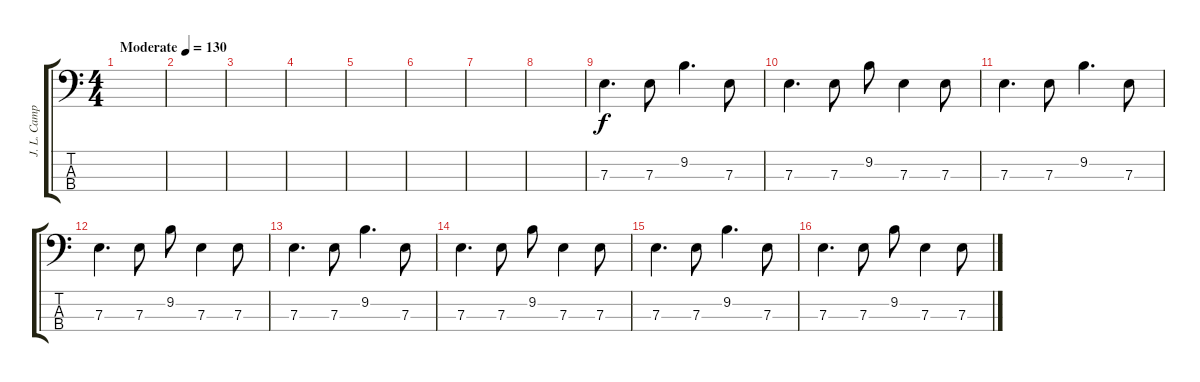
\track ("J. L. Campuzano \"Sherpa\"" "J. L. Camp") {instrument electricbassfinger}
\staff {score tabs}
\tuning (G2 D2 A1 E1) {hide}
\ts (4 4)
\tempo (130 "Moderate")
\clef f4
\ks c
|
|
|
|
|
|
|
|
7.3.4{d} 7.3.8 9.2.4{d} 7.3.8 |
7.3.4{d} 7.3.8 9.2.8 7.3.4 7.3.8 |
7.3.4{d} 7.3.8 9.2.4{d} 7.3.8 |
7.3.4{d} 7.3.8 9.2.8 7.3.4 7.3.8 |
7.3.4{d} 7.3.8 9.2.4{d} 7.3.8 |
7.3.4{d} 7.3.8 9.2.8 7.3.4 7.3.8 |
7.3.4{d} 7.3.8 9.2.4{d} 7.3.8 |
7.3.4{d} 7.3.8 9.2.8 7.3.4 7.3.8
